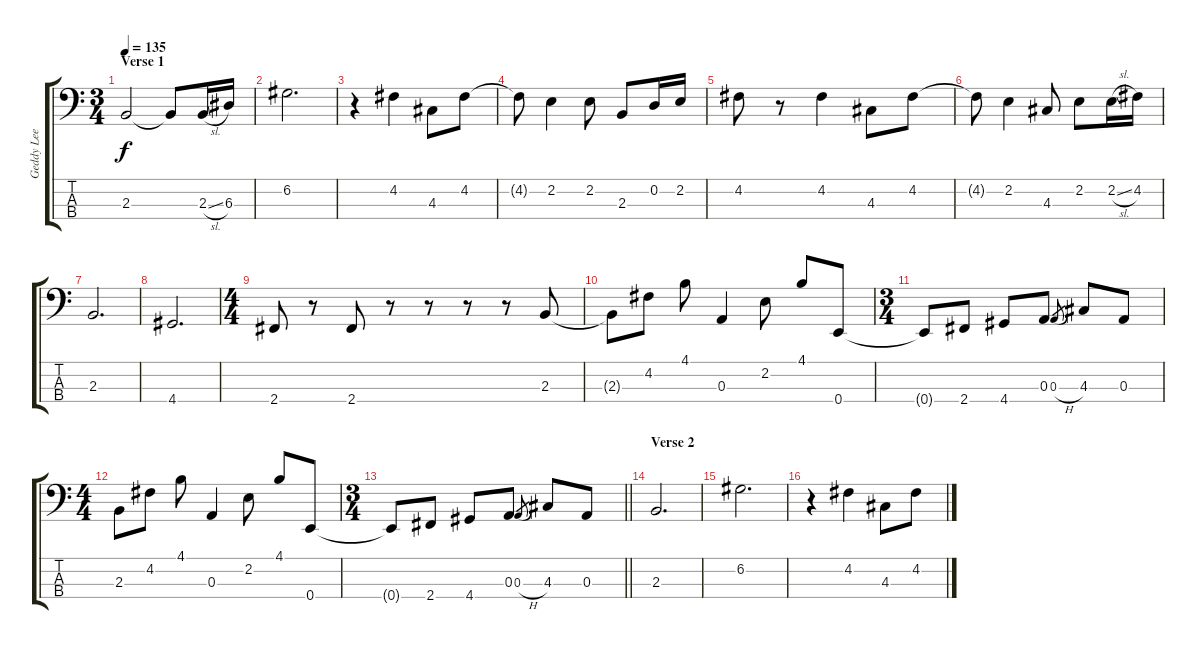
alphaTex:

\track ("Geddy Lee" "Geddy Lee") {mute instrument electricbassfinger}
\staff {score tabs}
\tuning (G2 D2 A1 E1) {hide}
\ts (3 4)
\section ("" "Verse 1")
\tempo 135
\clef f4
\ks c
2.3.2{dy f} 2.3{t}.8 2.3{sl}.16 6.3.16 |
6.2.2{d} |
r.4 4.2.4 4.3.8 4.2.8 |
4.2{t}.8 2.2.4 2.2.8 2.3.8 0.2.16 2.2.16 |
4.2.8 r.8 4.2.4 4.3.8 4.2.8 |
4.2{t}.8 2.2.4 4.3.8 2.2.8 2.2{sl}.16 4.2.16 |
2.3.2{d} |
4.4.2{d} |
\ts (4 4)
2.4.8 r.8 2.4.8 r.8 r.8 r.8 r.8 2.3.8 |
2.3{t}.8 4.2.8 4.1.8 0.3.4 2.2.8 4.1.8 0.4.8 |
\ts (3 4)
0.4{t}.8 2.4.8 4.4.8 0.3.8 0.3{h}.8{gr} 4.3.8 0.3.8 |
\ts (4 4)
2.3.8 4.2.8 4.1.8 0.3.4 2.2.8 4.1.8 0.4.8 |
\ts (3 4)
\barLineRight lightlight
0.4{t}.8 2.4.8 4.4.8 0.3.8 0.3{h}.8{gr} 4.3.8 0.3.8 |
\section ("" "Verse 2")
2.3.2{d} |
6.2.2{d} |
r.4 4.2.4 4.3.8 4.2.8
